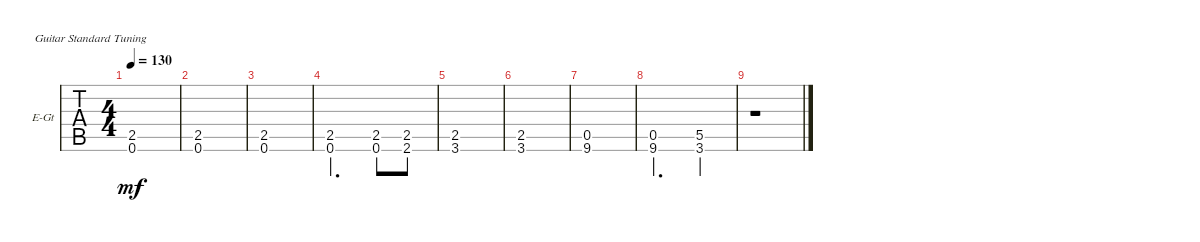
\bracketExtendMode groupsimilarinstruments
\firstSystemTrackNameOrientation horizontal
\otherSystemsTrackNameOrientation horizontal
\track ("Guitar 2" "E-Gt") {instrument electricguitarclean}
\staff {tabs}
\tuning (E4 B3 G3 D3 A2 E2)
\ts (4 4)
\tempo 130
\clef g2
\scale
0.333333
\ks c
(0.6 2.5).1{dy mf} |
\scale
0.333333 (0.6 2.5).1 |
\scale
0.333333 (0.6 2.5).1 |
\scale
0.333333 (0.6 2.5).2{d} (0.6 2.5).8 (2.6 2.5).8 |
\scale
0.333333 (3.6 2.5).1 |
\scale
0.333333 (3.6 2.5).1 |
\scale
0.333333 (0.5 9.6).1 |
\scale
0.333333 (0.5 9.6).2{d} (3.6 5.5).4 |
r.1
